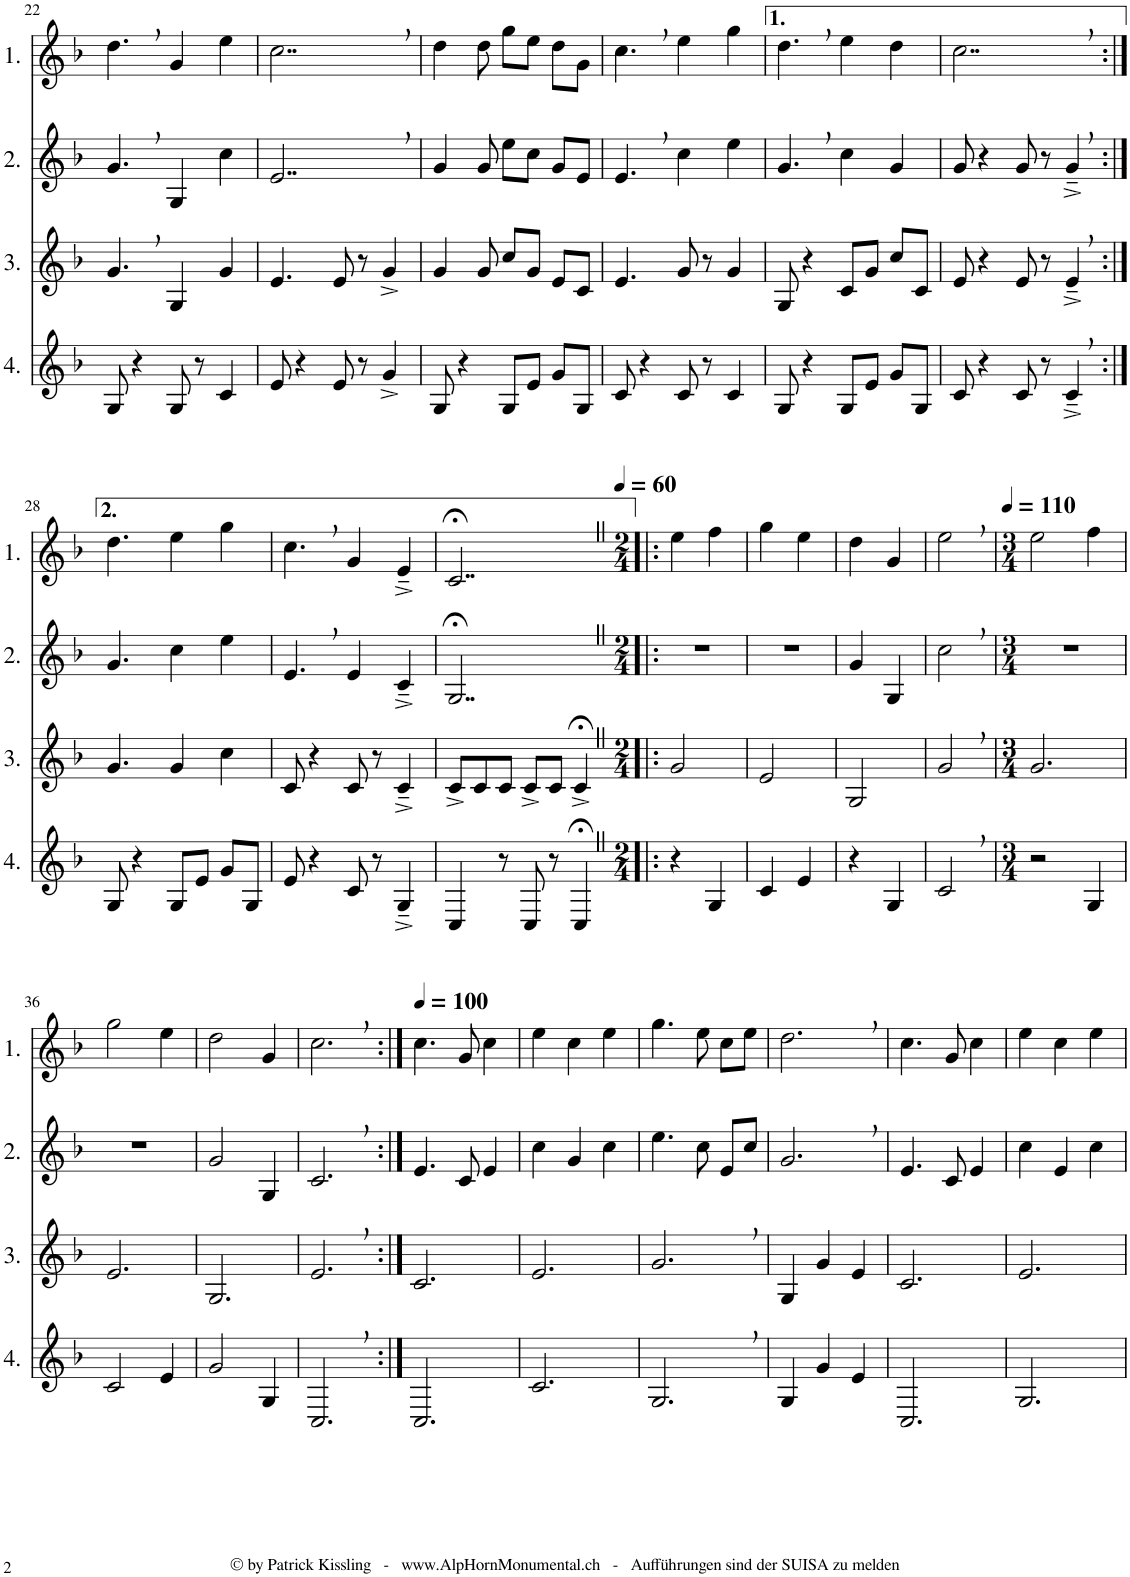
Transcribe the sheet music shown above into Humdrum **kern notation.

**kern	**kern	**kern	**kern
*part4	*part3	*part2	*part1
*staff4	*staff3	*staff2	*staff1
*I"4.	*I"3.	*I"2.	*I"1.
!!LO:PB:g=z
*clefG2	*clefG2	*clefG2	*clefG2
*Trd4c7	*Trd4c7	*Trd4c7	*Trd4c7
*k[b-]	*k[b-]	*k[b-]	*k[b-]
*M7/8	*M7/8	*M7/8	*M7/8
=22	=22	=22	=22
8G/	4.g,/	4.g,/	4.dd,\
4r	.	.	.
8G/	4G/	4G/	4g/
8r	.	.	.
4c/	4g/	4cc\	4ee\
=23	=23	=23	=23
8e/	4.e/	2..e,/	2..cc,\
4r	.	.	.
8e/	8e/	.	.
8r	8r	.	.
4g^/	4g^/	.	.
=24	=24	=24	=24
8G/	4g/	4g/	4dd\
4r	.	.	.
.	8g/	8g/	8dd\
8G/L	8cc/L	8ee\L	8gg\L
8e/J	8g/J	8cc\J	8ee\J
8g/L	8e/L	8g/L	8dd\L
8G/J	8c/J	8e/J	8g\J
=25	=25	=25	=25
8c/	4.e/	4.e,/	4.cc,\
4r	.	.	.
8c/	8g/	4cc\	4ee\
8r	8r	.	.
4c/	4g/	4ee\	4gg\
=26	=26	=26	=26
8G/	8G/	4.g,/	4.dd,\
4r	4r	.	.
8G/L	8c/L	4cc\	4ee\
8e/J	8g/J	.	.
8g/L	8cc/L	4g/	4dd\
8G/J	8c/J	.	.
=27	=27	=27	=27
8c/	8e/	8g/	2..cc,\
4r	4r	4r	.
8c/	8e/	8g/	.
8r	8r	8r	.
4c~^,/	4e~^,/	4g~^,/	.
!!LO:LB:g=z
=28:|!	=28:|!	=28:|!	=28:|!
8G/	4.g/	4.g/	4.dd\
4r	.	.	.
8G/L	4g/	4cc\	4ee\
8e/J	.	.	.
8g/L	4cc\	4ee\	4gg\
8G/J	.	.	.
=29	=29	=29	=29
8e/	8c/	4.e,/	4.cc,\
4r	4r	.	.
8c/	8c/	4e/	4g/
8r	8r	.	.
4G~^/	4c~^/	4c~^/	4e~^/
=30	=30	=30	=30
4C/	8c^/L	2..G;<Z/	2..c;<Z/
.	8c/	.	.
8r	8c/J	.	.
8C/	8c^/L	.	.
8r	8c/J	.	.
4C;<Z/	4c;<^Z/	.	.
=31!|:	=31!|:	=31!|:	=31!|:
*M2/4	*M2/4	*M2/4	*M2/4
*	*	*	*MM60
4r	2g/	2r	4ee\
4G/	.	.	4ff\
=32	=32	=32	=32
4c/	2e/	2r	4gg\
4e/	.	.	4ee\
=33	=33	=33	=33
4r	2G/	4g/	4dd\
4G/	.	4G/	4g/
=34	=34	=34	=34
2c,/	2g,/	2cc,\	2ee,\
=35	=35	=35	=35
*M3/4	*M3/4	*M3/4	*M3/4
*	*	*	*MM110
2r	2.g/	2.r	2ee\
4G/	.	.	4ff\
!!LO:LB:g=z
=36	=36	=36	=36
2c/	2.e/	2.r	2gg\
4e/	.	.	4ee\
=37	=37	=37	=37
2g/	2.G/	2g/	2dd\
4G/	.	4G/	4g/
=38	=38	=38	=38
2.C,/	2.e,/	2.c,/	2.cc,\
=39:|!	=39:|!	=39:|!	=39:|!
*	*	*	*MM100
2.C/	2.c/	4.e/	4.cc\
.	.	8c/	8g/
.	.	4e/	4cc\
=40	=40	=40	=40
2.c/	2.e/	4cc\	4ee\
.	.	4g/	4cc\
.	.	4cc\	4ee\
=41	=41	=41	=41
2.G,/	2.g,/	4.ee\	4.gg\
.	.	8cc\	8ee\
.	.	8e/L	8cc\L
.	.	8cc/J	8ee\J
=42	=42	=42	=42
4G/	4G/	2.g,/	2.dd,\
4g/	4g/	.	.
4e/	4e/	.	.
=43	=43	=43	=43
2.C/	2.c/	4.e/	4.cc\
.	.	8c/	8g/
.	.	4e/	4cc\
=44	=44	=44	=44
2.G/	2.e/	4cc\	4ee\
.	.	4e/	4cc\
.	.	4cc\	4ee\
=	=	=	=
*-	*-	*-	*-
